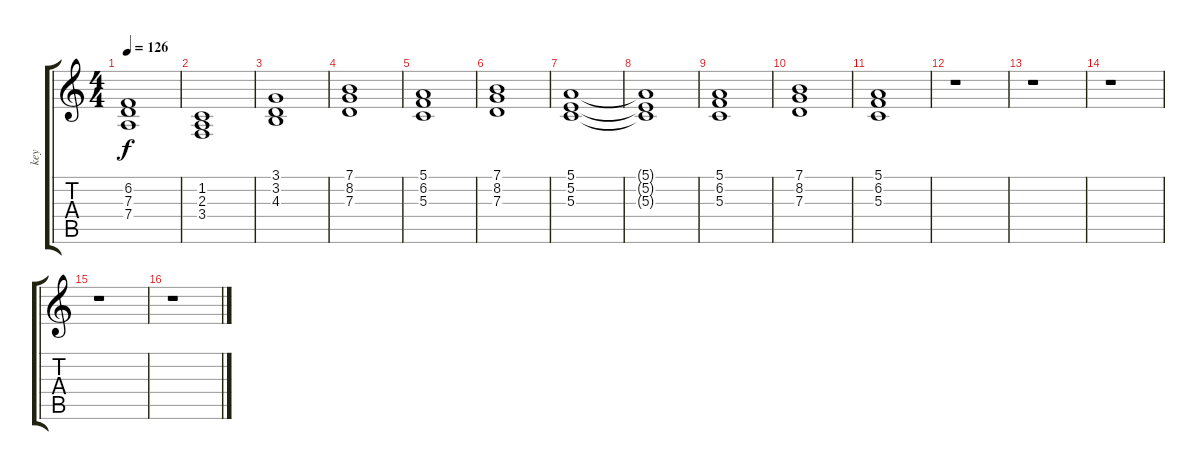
\track ("key" "key") {instrument pad8sweep}
\staff {score tabs}
\tuning (E4 B3 G3 D3 A2 E2) {hide}
\ts (4 4)
\tempo 126
\clef g2
\ks c
(6.2 7.3 7.4).1{dy f} |
(1.2 2.3 3.4).1 |
(3.1 3.2 4.3).1 |
(7.1 8.2 7.3).1 |
(5.1 6.2 5.3).1 |
(7.1 8.2 7.3).1 |
(5.1 5.2 5.3).1 |
(5.1{t} 5.2{t} 5.3{t}).1 |
(5.1 6.2 5.3).1 |
(7.1 8.2 7.3).1 |
(5.1 6.2 5.3).1 |
r.1 |
r.1 |
r.1 |
r.1 |
r.1
